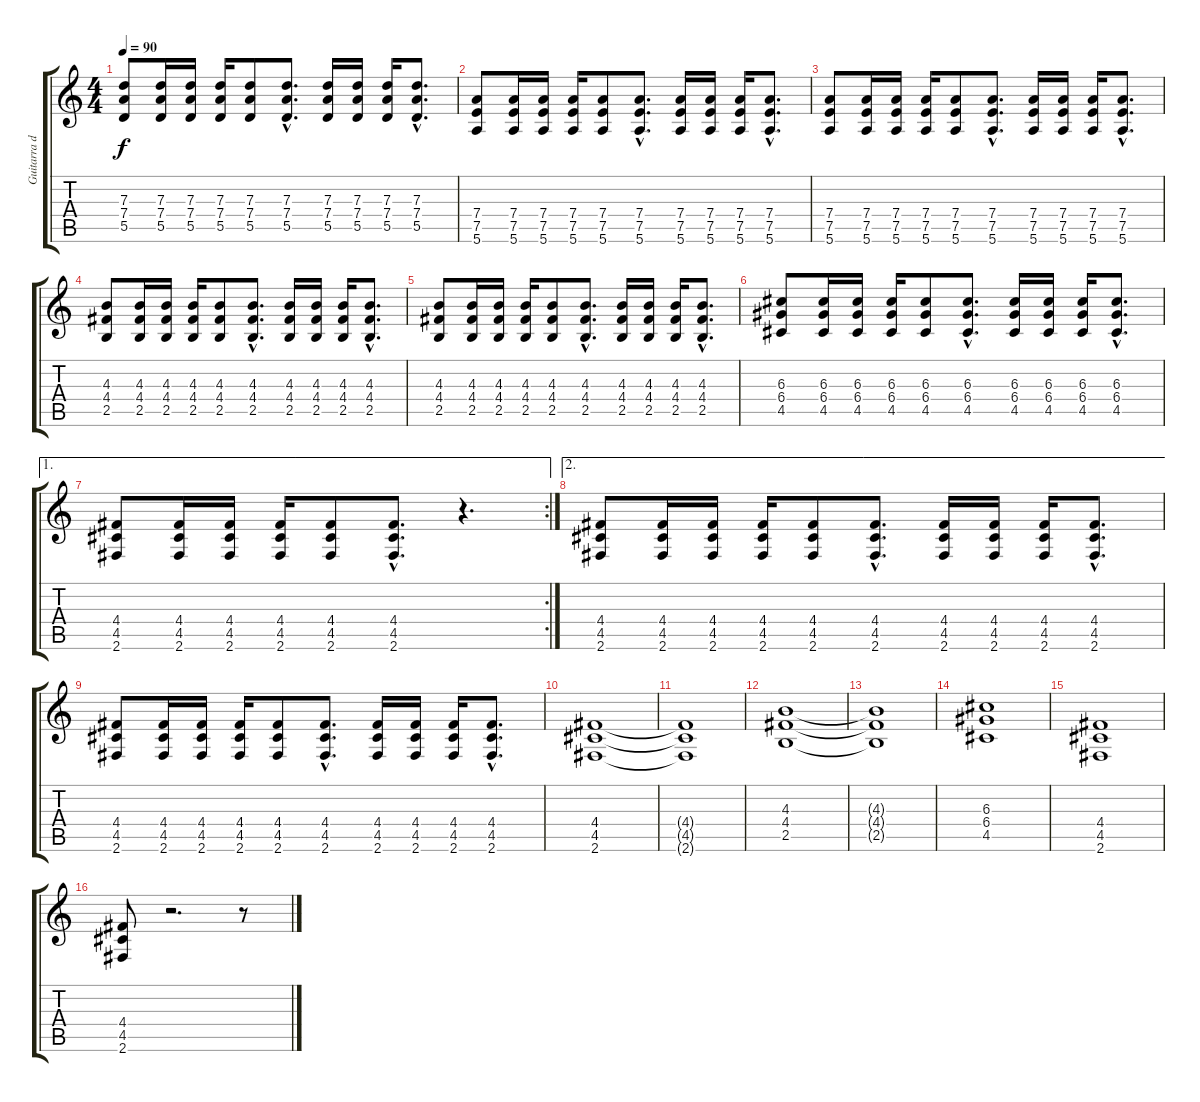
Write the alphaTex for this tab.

\track ("Guitarra distors" "Guitarra d") {instrument distortionguitar}
\staff {score tabs}
\tuning (E4 B3 G3 D3 A2 E2) {hide}
\ts (4 4)
\tempo 90
\clef g2
\ks c
(7.3 7.4 5.5).8{dy f} (7.3 7.4 5.5).16 (7.3 7.4 5.5).16 (7.3 7.4 5.5).16 (7.3 7.4 5.5).8 (7.3{hac} 7.4{hac} 5.5{hac}).8{d} (7.3 7.4 5.5).16 (7.3 7.4 5.5).16 (7.3 7.4 5.5).16 (7.3{hac} 7.4{hac} 5.5{hac}).8{d} |
(7.4 7.5 5.6).8 (7.4 7.5 5.6).16 (7.4 7.5 5.6).16 (7.4 7.5 5.6).16 (7.4 7.5 5.6).8 (7.4{hac} 7.5{hac} 5.6{hac}).8{d} (7.4 7.5 5.6).16 (7.4 7.5 5.6).16 (7.4 7.5 5.6).16 (7.4{hac} 7.5{hac} 5.6{hac}).8{d} |
(7.4 7.5 5.6).8 (7.4 7.5 5.6).16 (7.4 7.5 5.6).16 (7.4 7.5 5.6).16 (7.4 7.5 5.6).8 (7.4{hac} 7.5{hac} 5.6{hac}).8{d} (7.4 7.5 5.6).16 (7.4 7.5 5.6).16 (7.4 7.5 5.6).16 (7.4{hac} 7.5{hac} 5.6{hac}).8{d} |
(4.3 4.4 2.5).8 (4.3 4.4 2.5).16 (4.3 4.4 2.5).16 (4.3 4.4 2.5).16 (4.3 4.4 2.5).8 (4.3{hac} 4.4{hac} 2.5{hac}).8{d} (4.3 4.4 2.5).16 (4.3 4.4 2.5).16 (4.3 4.4 2.5).16 (4.3{hac} 4.4{hac} 2.5{hac}).8{d} |
(4.3 4.4 2.5).8 (4.3 4.4 2.5).16 (4.3 4.4 2.5).16 (4.3 4.4 2.5).16 (4.3 4.4 2.5).8 (4.3{hac} 4.4{hac} 2.5{hac}).8{d} (4.3 4.4 2.5).16 (4.3 4.4 2.5).16 (4.3 4.4 2.5).16 (4.3{hac} 4.4{hac} 2.5{hac}).8{d} |
(6.3 6.4 4.5).8 (6.3 6.4 4.5).16 (6.3 6.4 4.5).16 (6.3 6.4 4.5).16 (6.3 6.4 4.5).8 (6.3{hac} 6.4{hac} 4.5{hac}).8{d} (6.3 6.4 4.5).16 (6.3 6.4 4.5).16 (6.3 6.4 4.5).16 (6.3{hac} 6.4{hac} 4.5{hac}).8{d} |
\ae 1
\rc 2
(4.4 4.5 2.6).8 (4.4 4.5 2.6).16 (4.4 4.5 2.6).16 (4.4 4.5 2.6).16 (4.4 4.5 2.6).8 (4.4{hac} 4.5{hac} 2.6{hac}).8{d} r.4{d} |
\ae 2
(4.4 4.5 2.6).8 (4.4 4.5 2.6).16 (4.4 4.5 2.6).16 (4.4 4.5 2.6).16 (4.4 4.5 2.6).8 (4.4{hac} 4.5{hac} 2.6{hac}).8{d} (4.4 4.5 2.6).16 (4.4 4.5 2.6).16 (4.4 4.5 2.6).16 (4.4{hac} 4.5{hac} 2.6{hac}).8{d} |
(4.4 4.5 2.6).8 (4.4 4.5 2.6).16 (4.4 4.5 2.6).16 (4.4 4.5 2.6).16 (4.4 4.5 2.6).8 (4.4{hac} 4.5{hac} 2.6{hac}).8{d} (4.4 4.5 2.6).16 (4.4 4.5 2.6).16 (4.4 4.5 2.6).16 (4.4{hac} 4.5{hac} 2.6{hac}).8{d} |
(4.4 4.5 2.6).1 |
(4.4{t} 4.5{t} 2.6{t}).1 |
(4.3 4.4 2.5).1 |
(4.3{t} 4.4{t} 2.5{t}).1 |
(6.3 6.4 4.5).1 |
(4.4 4.5 2.6).1 |
(4.4 4.5 2.6).8 r.2{d} r.8
